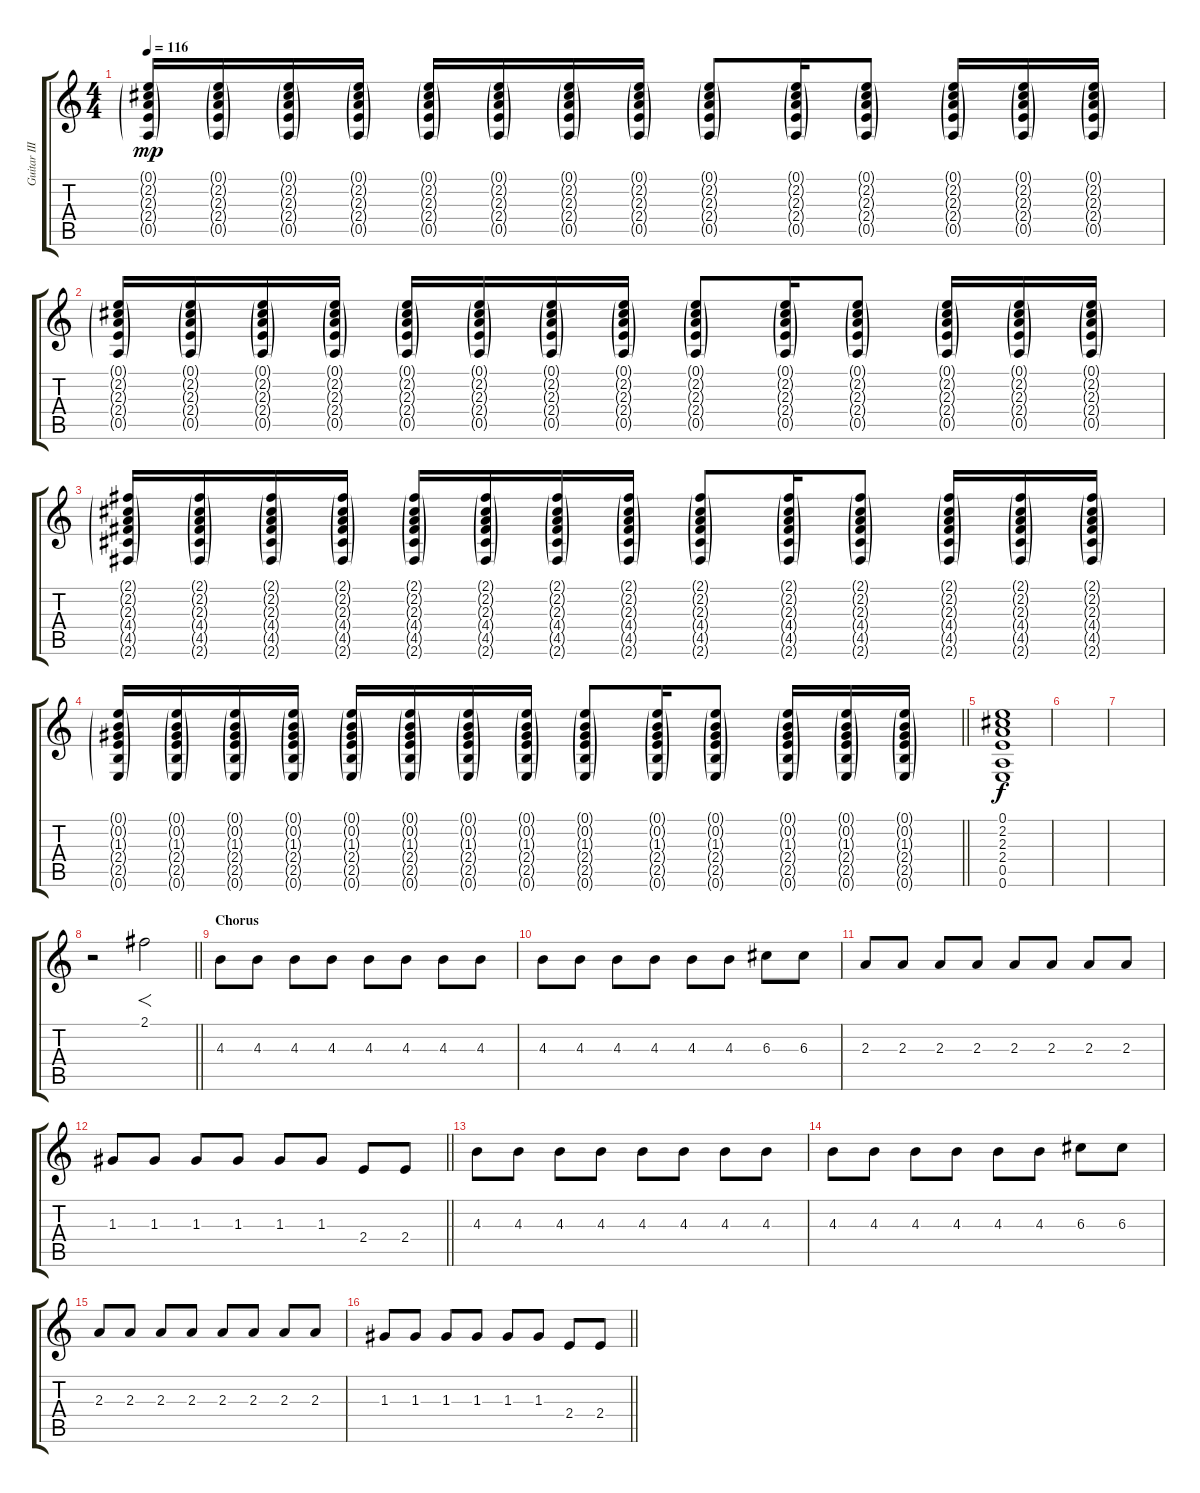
\track ("Guitar III" "Guitar III") {instrument acousticguitarsteel}
\staff {score tabs}
\tuning (E4 B3 G3 D3 A2 E2) {hide}
\ts (4 4)
\tempo 116
\clef g2
\ks c
(0.1{g} 2.2{g} 2.3{g} 2.4{g} 0.5{g}).16{dy mp} (0.1{g} 2.2{g} 2.3{g} 2.4{g} 0.5{g}).16 (0.1{g} 2.2{g} 2.3{g} 2.4{g} 0.5{g}).16 (0.1{g} 2.2{g} 2.3{g} 2.4{g} 0.5{g}).16 (0.1{g} 2.2{g} 2.3{g} 2.4{g} 0.5{g}).16 (0.1{g} 2.2{g} 2.3{g} 2.4{g} 0.5{g}).16 (0.1{g} 2.2{g} 2.3{g} 2.4{g} 0.5{g}).16 (0.1{g} 2.2{g} 2.3{g} 2.4{g} 0.5{g}).16 (0.1{g} 2.2{g} 2.3{g} 2.4{g} 0.5{g}).8 (0.1{g} 2.2{g} 2.3{g} 2.4{g} 0.5{g}).16 (0.1{g} 2.2{g} 2.3{g} 2.4{g} 0.5{g}).8 (0.1{g} 2.2{g} 2.3{g} 2.4{g} 0.5{g}).16 (0.1{g} 2.2{g} 2.3{g} 2.4{g} 0.5{g}).16 (0.1{g} 2.2{g} 2.3{g} 2.4{g} 0.5{g}).16 |
(0.1{g} 2.2{g} 2.3{g} 2.4{g} 0.5{g}).16 (0.1{g} 2.2{g} 2.3{g} 2.4{g} 0.5{g}).16 (0.1{g} 2.2{g} 2.3{g} 2.4{g} 0.5{g}).16 (0.1{g} 2.2{g} 2.3{g} 2.4{g} 0.5{g}).16 (0.1{g} 2.2{g} 2.3{g} 2.4{g} 0.5{g}).16 (0.1{g} 2.2{g} 2.3{g} 2.4{g} 0.5{g}).16 (0.1{g} 2.2{g} 2.3{g} 2.4{g} 0.5{g}).16 (0.1{g} 2.2{g} 2.3{g} 2.4{g} 0.5{g}).16 (0.1{g} 2.2{g} 2.3{g} 2.4{g} 0.5{g}).8 (0.1{g} 2.2{g} 2.3{g} 2.4{g} 0.5{g}).16 (0.1{g} 2.2{g} 2.3{g} 2.4{g} 0.5{g}).8 (0.1{g} 2.2{g} 2.3{g} 2.4{g} 0.5{g}).16 (0.1{g} 2.2{g} 2.3{g} 2.4{g} 0.5{g}).16 (0.1{g} 2.2{g} 2.3{g} 2.4{g} 0.5{g}).16 |
(2.1{g} 2.2{g} 2.3{g} 4.4{g} 4.5{g} 2.6{g}).16 (2.1{g} 2.2{g} 2.3{g} 4.4{g} 4.5{g} 2.6{g}).16 (2.1{g} 2.2{g} 2.3{g} 4.4{g} 4.5{g} 2.6{g}).16 (2.1{g} 2.2{g} 2.3{g} 4.4{g} 4.5{g} 2.6{g}).16 (2.1{g} 2.2{g} 2.3{g} 4.4{g} 4.5{g} 2.6{g}).16 (2.1{g} 2.2{g} 2.3{g} 4.4{g} 4.5{g} 2.6{g}).16 (2.1{g} 2.2{g} 2.3{g} 4.4{g} 4.5{g} 2.6{g}).16 (2.1{g} 2.2{g} 2.3{g} 4.4{g} 4.5{g} 2.6{g}).16 (2.1{g} 2.2{g} 2.3{g} 4.4{g} 4.5{g} 2.6{g}).8 (2.1{g} 2.2{g} 2.3{g} 4.4{g} 4.5{g} 2.6{g}).16 (2.1{g} 2.2{g} 2.3{g} 4.4{g} 4.5{g} 2.6{g}).8 (2.1{g} 2.2{g} 2.3{g} 4.4{g} 4.5{g} 2.6{g}).16 (2.1{g} 2.2{g} 2.3{g} 4.4{g} 4.5{g} 2.6{g}).16 (2.1{g} 2.2{g} 2.3{g} 4.4{g} 4.5{g} 2.6{g}).16 |
\barLineRight lightlight
(0.1{g} 0.2{g} 1.3{g} 2.4{g} 2.5{g} 0.6{g}).16 (0.1{g} 0.2{g} 1.3{g} 2.4{g} 2.5{g} 0.6{g}).16 (0.1{g} 0.2{g} 1.3{g} 2.4{g} 2.5{g} 0.6{g}).16 (0.1{g} 0.2{g} 1.3{g} 2.4{g} 2.5{g} 0.6{g}).16 (0.1{g} 0.2{g} 1.3{g} 2.4{g} 2.5{g} 0.6{g}).16 (0.1{g} 0.2{g} 1.3{g} 2.4{g} 2.5{g} 0.6{g}).16 (0.1{g} 0.2{g} 1.3{g} 2.4{g} 2.5{g} 0.6{g}).16 (0.1{g} 0.2{g} 1.3{g} 2.4{g} 2.5{g} 0.6{g}).16 (0.1{g} 0.2{g} 1.3{g} 2.4{g} 2.5{g} 0.6{g}).8 (0.1{g} 0.2{g} 1.3{g} 2.4{g} 2.5{g} 0.6{g}).16 (0.1{g} 0.2{g} 1.3{g} 2.4{g} 2.5{g} 0.6{g}).8 (0.1{g} 0.2{g} 1.3{g} 2.4{g} 2.5{g} 0.6{g}).16 (0.1{g} 0.2{g} 1.3{g} 2.4{g} 2.5{g} 0.6{g}).16 (0.1{g} 0.2{g} 1.3{g} 2.4{g} 2.5{g} 0.6{g}).16 |
(0.1 2.2 2.3 2.4 0.5 0.6).1{dy f} |
|
|
\barLineRight lightlight
r.2{volume 8 balance 2 instrument overdrivenguitar} 2.1.2{f} |
\section ("" "Chorus")
4.3.8{volume 8 instrument acousticguitarsteel} 4.3.8 4.3.8 4.3.8 4.3.8 4.3.8 4.3.8 4.3.8 |
4.3.8 4.3.8 4.3.8 4.3.8 4.3.8 4.3.8 6.3.8 6.3.8 |
2.3.8 2.3.8 2.3.8 2.3.8 2.3.8 2.3.8 2.3.8 2.3.8 |
\barLineRight lightlight
1.3.8 1.3.8 1.3.8 1.3.8 1.3.8 1.3.8 2.4.8 2.4.8 |
4.3.8 4.3.8 4.3.8 4.3.8 4.3.8 4.3.8 4.3.8 4.3.8 |
4.3.8 4.3.8 4.3.8 4.3.8 4.3.8 4.3.8 6.3.8 6.3.8 |
2.3.8 2.3.8 2.3.8 2.3.8 2.3.8 2.3.8 2.3.8 2.3.8 |
\barLineRight lightlight
1.3.8 1.3.8 1.3.8 1.3.8 1.3.8 1.3.8 2.4.8 2.4.8
